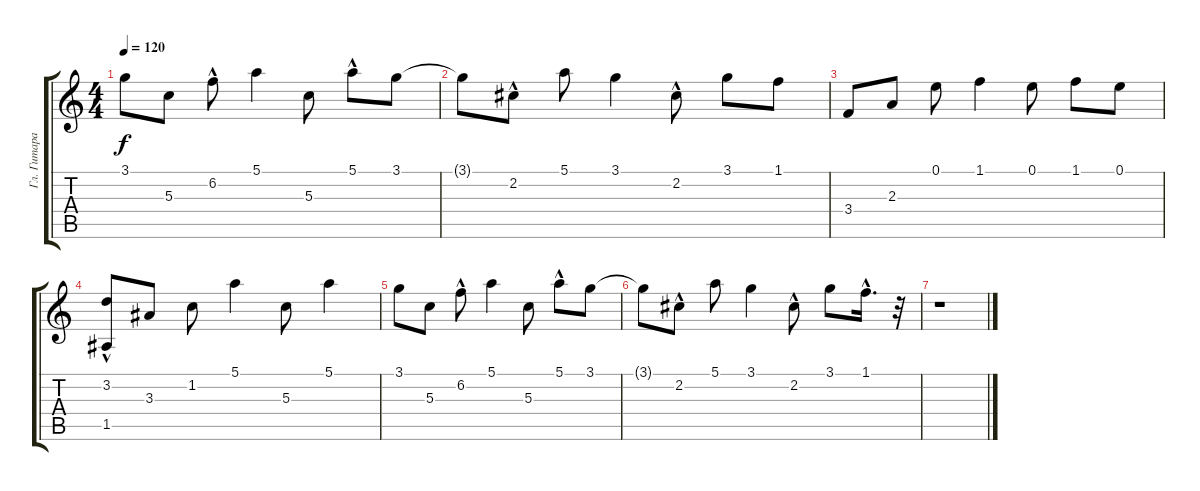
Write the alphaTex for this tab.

\track ("Гл. Гитара" "Гл. Гитара") {instrument distortionguitar}
\staff {score tabs}
\tuning (E4 B3 G3 D3 A2 E2) {hide}
\ts (4 4)
\tempo 120
\clef g2
\ks c
3.1.8{dy f} 5.3.8 6.2{hac}.8 5.1.4 5.3.8 5.1{hac}.8 3.1.8 |
3.1{t}.8 2.2{hac}.8 5.1.8 3.1.4 2.2{hac}.8 3.1.8 1.1.8 |
3.4.8 2.3.8 0.1.8 1.1.4 0.1.8 1.1.8 0.1.8 |
(3.2{hac} 1.5).8 3.3.8 1.2.8 5.1.4 5.3.8 5.1.4 |
3.1.8 5.3.8 6.2{hac}.8 5.1.4 5.3.8 5.1{hac}.8 3.1.8 |
3.1{t}.8 2.2{hac}.8 5.1.8 3.1.4 2.2{hac}.8 3.1.8 1.1{hac}.16{d} r.32 |
r.1
